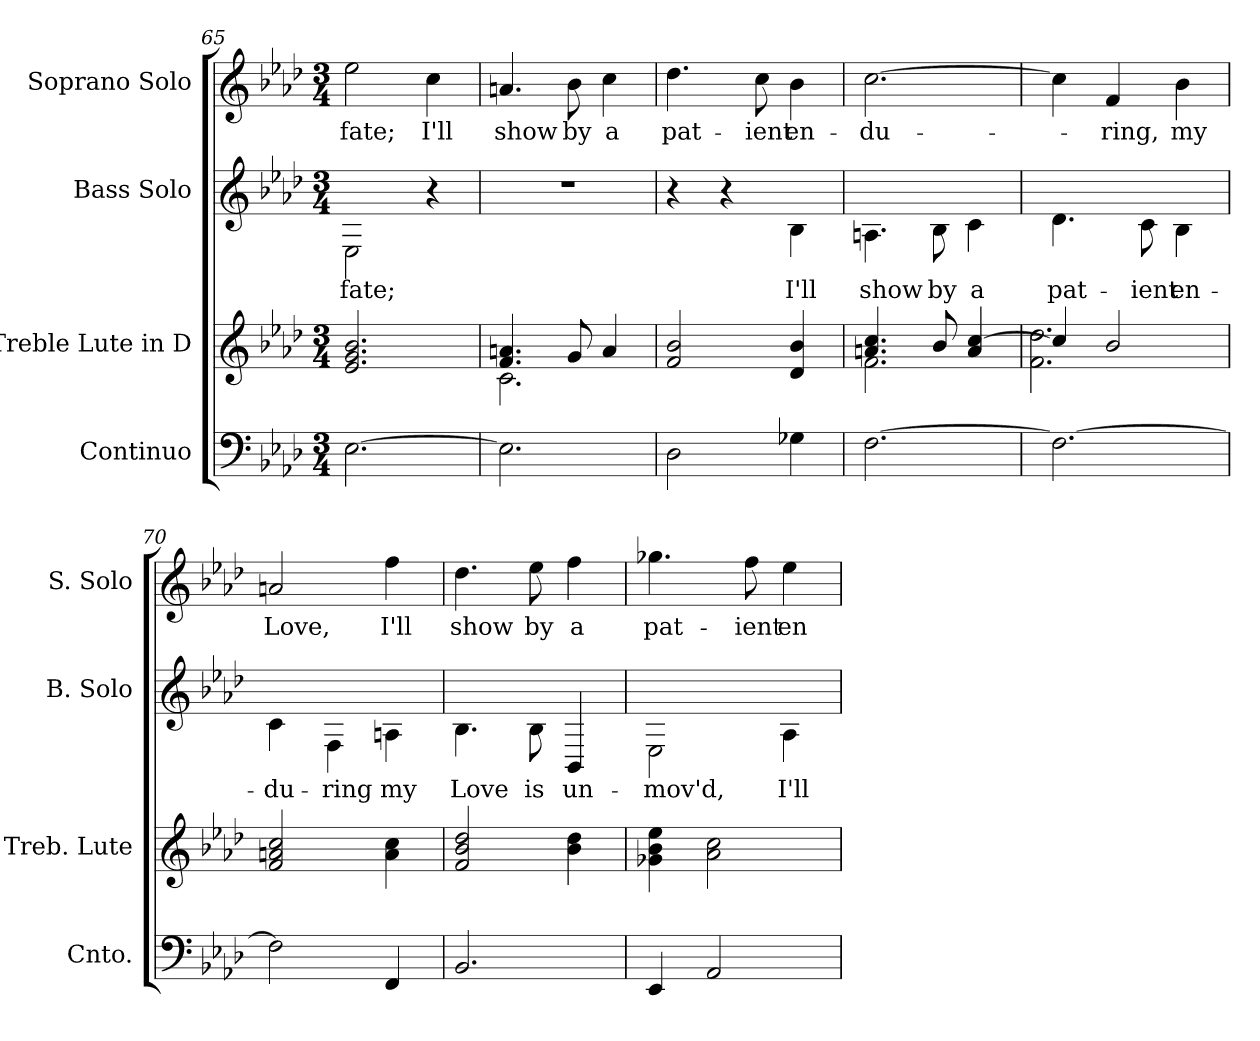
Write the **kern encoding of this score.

**kern	**kern	**kern	**text	**kern	**text
*part4	*part3	*part2	*part2	*part1	*part1
*staff4	*staff3	*staff2	*staff2	*staff1	*staff1
*I"Continuo	*I"Treble Lute in D	*I"Bass Solo	*	*I"Soprano Solo	*
*I'Cnto.	*I'Treb. Lute	*I'B. Solo	*	*I'S. Solo	*
*clefF4	*clefG2	*clefG2	*	*clefG2	*
*k[b-e-a-d-]	*k[b-e-a-d-]	*k[b-e-a-d-]	*	*k[b-e-a-d-]	*
*f:	*f:	*f:	*	*f:	*
*M3/4	*M3/4	*M3/4	*	*M3/4	*
=65	=65	=65	=65	=65	=65
!	!	!	!LO:LY:b:color=#000000	!	!
!	!	!	!	!	!LO:LY:b:color=#000000
[2.E-i\	2.e-i/ 2.gi 2.b-i	2E-i\	fate;	2ee-i\	fate;
!	!	!	!	!	!LO:LY:b:color=#000000
.	.	4r	.	4cci\	I'll
=66	=66	=66	=66	=66	=66
*	*^	*	*	*	*
!	!	!	!LO:N:vis=1	!	!	!
!	!	!	!	!	!	!LO:LY:b:color=#000000
2.E-i\]	4.fi/ 4.ani	2.ci\	2.r	.	4.ani/	show
!	!	!	!	!	!	!LO:LY:b:color=#000000
.	8gi/	.	.	.	8b-i\	by
!	!	!	!	!	!	!LO:LY:b:color=#000000
.	4ai/	.	.	.	4cci\	a
*	*v	*v	*	*	*	*
=67	=67	=67	=67	=67	=67
!	!	!	!	!	!LO:LY:b:color=#000000
2D-i\	2fi/ 2b-i	4r	.	4.dd-i\	pat-
.	.	4r	.	.	.
!	!	!	!	!	!LO:LY:b:color=#000000
.	.	.	.	8cci\	-ient
!	!	!	!LO:LY:b:color=#000000	!	!
!	!	!	!	!	!LO:LY:b:color=#000000
4G-Xi\	4d-i/ 4b-i	4B-i\	I'll	4b-i\	en-
!!LO:LB:g=z
=68	=68	=68	=68	=68	=68
*	*^	*	*	*	*
!	!	!	!	!LO:LY:b:color=#000000	!	!
!	!	!	!	!	!	!LO:LY:b:color=#000000
[2.Fi\	4.ani/ 4.cci	2.fi\	4.Ani\	show	[2.cci\	-du-
!	!	!	!	!LO:LY:b:color=#000000	!	!
.	8b-i/	.	8B-i\	by	.	.
!	!	!	!	!LO:LY:b:color=#000000	!	!
.	4ai/ [4cci	.	4ci\	a	.	.
=69	=69	=69	=69	=69	=69	=69
!	!	!	!	!LO:LY:b:color=#000000	!	!
2.Fi\_	4cci/]	2.fi\ 2.dd-i	4.d-i\	pat-	4cci\]	.
!	!	!	!	!	!	!LO:LY:b:color=#000000
.	2b-i/	.	.	.	4fi/	-ring,
!	!	!	!	!LO:LY:b:color=#000000	!	!
.	.	.	8ci\	-ient	.	.
!	!	!	!	!LO:LY:b:color=#000000	!	!
!	!	!	!	!	!	!LO:LY:b:color=#000000
.	.	.	4B-i\	en-	4b-i\	my
*	*v	*v	*	*	*	*
=70	=70	=70	=70	=70	=70
!	!	!	!LO:LY:b:color=#000000	!	!
!	!	!	!	!	!LO:LY:b:color=#000000
2Fi\]	2fi/ 2ani 2cci	4ci\	-du-	2ani/	Love,
!	!	!	!LO:LY:b:color=#000000	!	!
.	.	4Fi\	-ring	.	.
!	!	!	!LO:LY:b:color=#000000	!	!
!	!	!	!	!	!LO:LY:b:color=#000000
4FFi/	4ai\ 4cci	4Ani\	my	4ffi\	I'll
=71	=71	=71	=71	=71	=71
!	!	!	!LO:LY:b:color=#000000	!	!
!	!	!	!	!	!LO:LY:b:color=#000000
2.BB-i/	2fi/ 2b-i 2dd-i	4.B-i\	Love	4.dd-i\	show
!	!	!	!LO:LY:b:color=#000000	!	!
!	!	!	!	!	!LO:LY:b:color=#000000
.	.	8B-i\	is	8ee-i\	by
!	!	!	!LO:LY:b:color=#000000	!	!
!	!	!	!	!	!LO:LY:b:color=#000000
.	4b-i\ 4dd-i	4BB-i/	un-	4ffi\	a
=72	=72	=72	=72	=72	=72
!	!	!	!LO:LY:b:color=#000000	!	!
!	!	!	!	!	!LO:LY:b:color=#000000
4EE-i/	4g-Xi\ 4b-i 4ee-i	2E-i\	-mov'd,	4.gg-Xi\	pat-
2AA-i/	2a-i\ 2cci	.	.	.	.
!	!	!	!	!	!LO:LY:b:color=#000000
.	.	.	.	8ffi\	-ient
!	!	!	!LO:LY:b:color=#000000	!	!
!	!	!	!	!	!LO:LY:b:color=#000000
.	.	4A-i\	I'll	4ee-i\	en-
=	=	=	=	=	=
*-	*-	*-	*-	*-	*-
